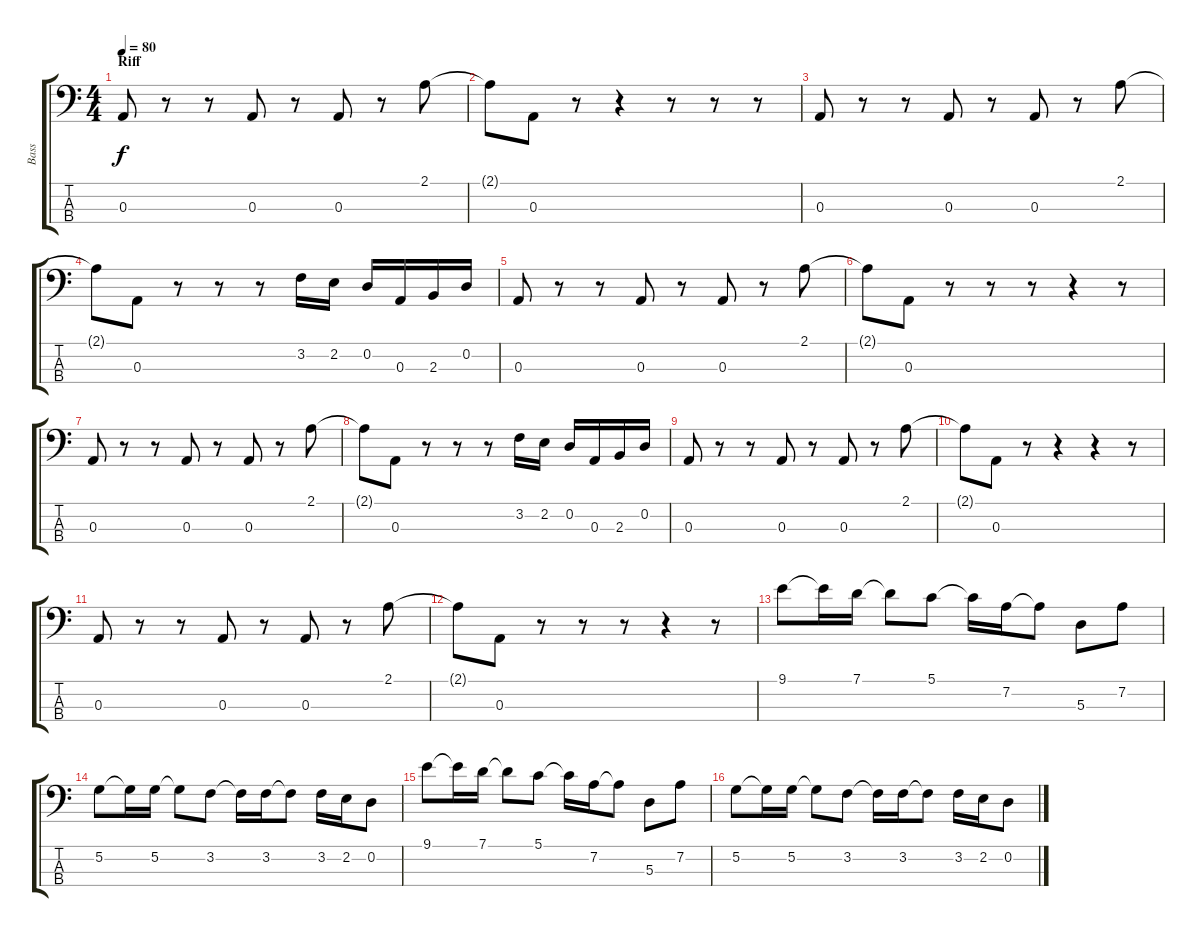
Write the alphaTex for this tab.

\track ("Bass " "Bass ") {instrument electricbassfinger}
\staff {score tabs}
\tuning (G2 D2 A1 E1) {hide}
\ts (4 4)
\section ("" "Riff")
\tempo 80
\clef f4
\ks c
0.3.8{dy f} r.8 r.8 0.3.8 r.8 0.3.8 r.8 2.1.8 |
2.1{t}.8 0.3.8 r.8 r.4 r.8 r.8 r.8 |
0.3.8 r.8 r.8 0.3.8 r.8 0.3.8 r.8 2.1.8 |
2.1{t}.8 0.3.8 r.8 r.8 r.8 3.2.16 2.2.16 0.2.16 0.3.16 2.3.16 0.2.16 |
0.3.8 r.8 r.8 0.3.8 r.8 0.3.8 r.8 2.1.8 |
2.1{t}.8 0.3.8 r.8 r.8 r.8 r.4 r.8 |
0.3.8 r.8 r.8 0.3.8 r.8 0.3.8 r.8 2.1.8 |
2.1{t}.8 0.3.8 r.8 r.8 r.8 3.2.16 2.2.16 0.2.16 0.3.16 2.3.16 0.2.16 |
0.3.8 r.8 r.8 0.3.8 r.8 0.3.8 r.8 2.1.8 |
2.1{t}.8 0.3.8 r.8 r.4 r.4 r.8 |
0.3.8 r.8 r.8 0.3.8 r.8 0.3.8 r.8 2.1.8 |
2.1{t}.8 0.3.8 r.8 r.8 r.8 r.4 r.8 |
9.1.8 9.1{t}.16 7.1.16 7.1{t}.8 5.1.8 5.1{t}.16 7.2.16 7.2{t}.8 5.3.8 7.2.8 |
5.2.8 5.2{t}.16 5.2.16 5.2{t}.8 3.2.8 3.2{t}.16 3.2.16 3.2{t}.8 3.2.16 2.2.16 0.2.8 |
9.1.8 9.1{t}.16 7.1.16 7.1{t}.8 5.1.8 5.1{t}.16 7.2.16 7.2{t}.8 5.3.8 7.2.8 |
5.2.8 5.2{t}.16 5.2.16 5.2{t}.8 3.2.8 3.2{t}.16 3.2.16 3.2{t}.8 3.2.16 2.2.16 0.2.8
